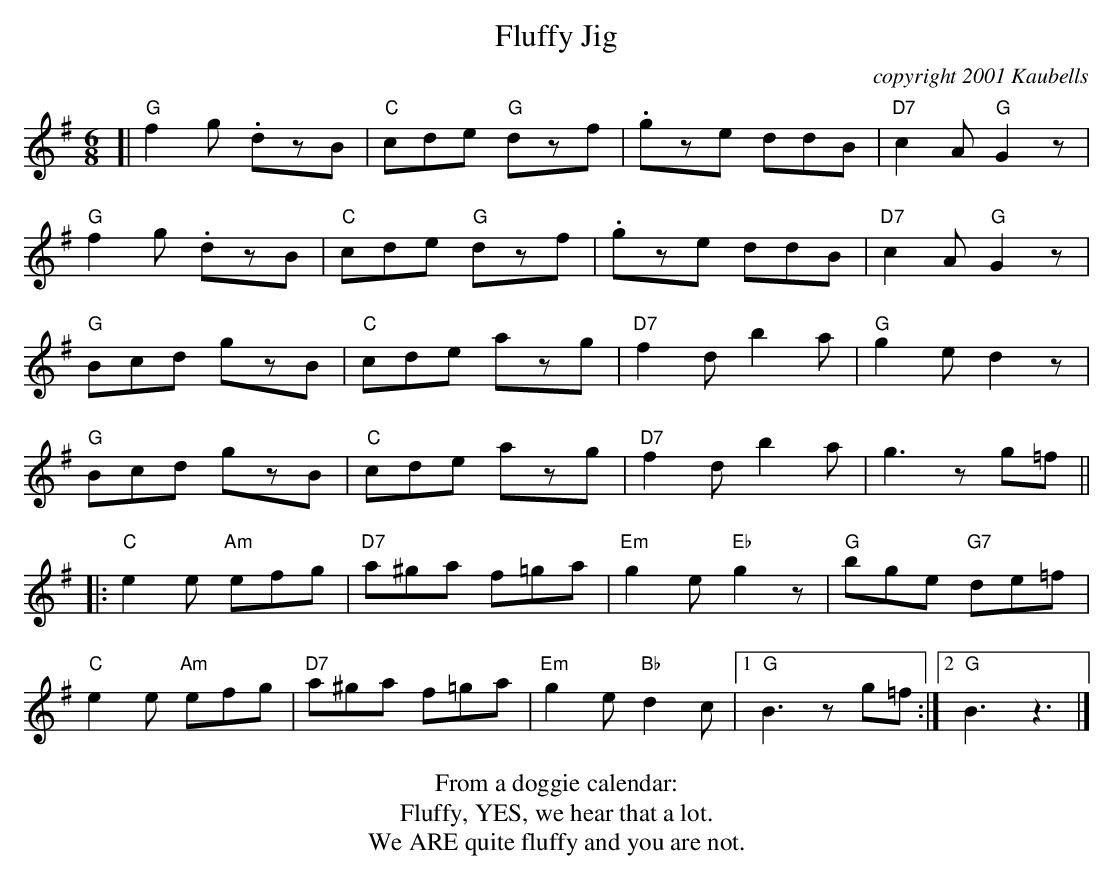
X:1
T:Fluffy Jig
C:copyright 2001 Kaubells
E:12                   % note spacing
M:6/8
K:G
[|"G"f2g .dzB|"C"cde "G"dzf|.gze ddB|"D7"c2A "G"G2z|
"G"f2g .dzB|"C"cde "G"dzf|.gze ddB|"D7"c2A "G"G2z|
"G"Bcd gzB|"C"cde azg|"D7"f2d b2a|"G"g2e d2z|
"G"Bcd gzB|"C"cde azg|"D7"f2d b2a|g3 zg=f||
|:"C"e2e "Am"efg|"D7"a^ga f=ga|"Em"g2e "Eb"g2z|"G"bge "G7"de=f|
"C"e2e "Am"efg|"D7"a^ga f=ga|"Em"g2e "Bb"d2c|1"G"B3 zg=f:|2"G"B3 z3|]
\bigskip
T: From a doggie calendar:
T: Fluffy, YES, we hear that a lot.
T: We ARE quite fluffy and you are not.
